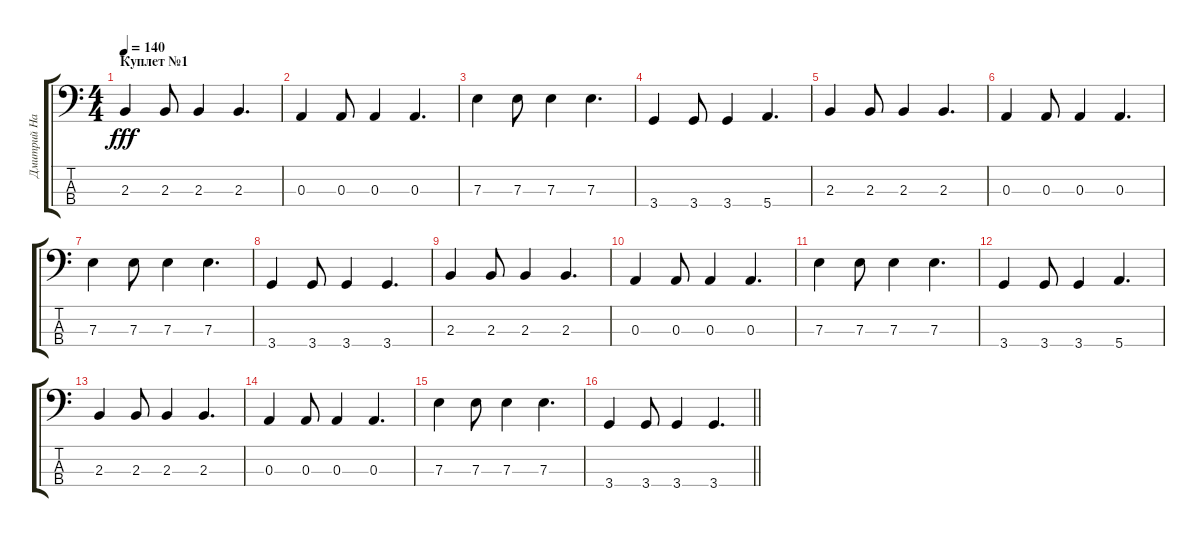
\track ("Дмитрий Наскидашвили" "Дмитрий На") {instrument electricbassfinger}
\staff {score tabs}
\tuning (G2 D2 A1 E1) {hide}
\ts (4 4)
\section ("" "Куплет №1")
\tempo 140
\clef f4
\ks c
2.3.4{dy fff} 2.3.8 2.3.4 2.3.4{d} |
0.3.4 0.3.8 0.3.4 0.3.4{d} |
7.3.4 7.3.8 7.3.4 7.3.4{d} |
3.4.4 3.4.8 3.4.4 5.4.4{d} |
2.3.4 2.3.8 2.3.4 2.3.4{d} |
0.3.4 0.3.8 0.3.4 0.3.4{d} |
7.3.4 7.3.8 7.3.4 7.3.4{d} |
3.4.4 3.4.8 3.4.4 3.4.4{d} |
2.3.4 2.3.8 2.3.4 2.3.4{d} |
0.3.4 0.3.8 0.3.4 0.3.4{d} |
7.3.4 7.3.8 7.3.4 7.3.4{d} |
3.4.4 3.4.8 3.4.4 5.4.4{d} |
2.3.4 2.3.8 2.3.4 2.3.4{d} |
0.3.4 0.3.8 0.3.4 0.3.4{d} |
7.3.4 7.3.8 7.3.4 7.3.4{d} |
\barLineRight lightlight
3.4.4 3.4.8 3.4.4 3.4.4{d}
